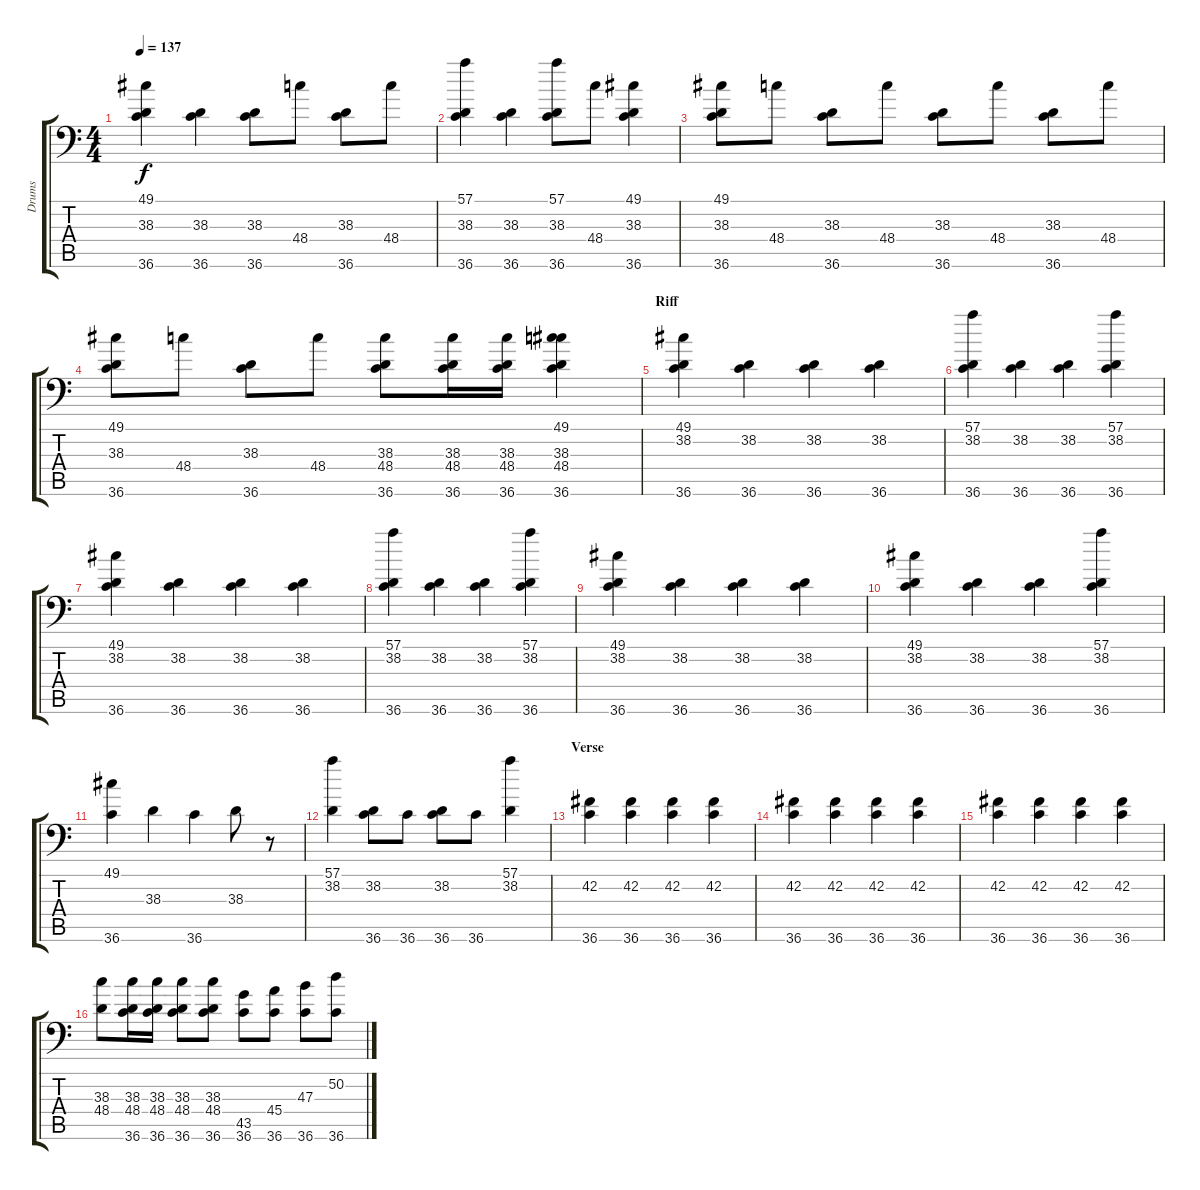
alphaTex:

\track ("Drums" "Drums") {instrument acousticgrandpiano}
\staff {score tabs}
\tuning (C-1 C-1 C-1 C-1 C-1 C-1) {hide}
\ts (4 4)
\tempo 137
\clef f4
\ks c
(49.1 38.3 36.6).4{dy f} (38.3 36.6).4 (38.3 36.6).8 48.4.8 (38.3 36.6).8 48.4.8 |
(57.1 38.3 36.6).4 (38.3 36.6).4 (57.1 38.3 36.6).8 48.4.8 (49.1 38.3 36.6).4 |
(49.1 38.3 36.6).8 48.4.8 (38.3 36.6).8 48.4.8 (38.3 36.6).8 48.4.8 (38.3 36.6).8 48.4.8 |
(49.1 38.3 36.6).8 48.4.8 (38.3 36.6).8 48.4.8 (38.3 48.4 36.6).8 (38.3 48.4 36.6).16 (38.3 48.4 36.6).16 (49.1 38.3 48.4 36.6).4 |
\section ("" "Riff")
(49.1 38.2 36.6).4 (38.2 36.6).4 (38.2 36.6).4 (38.2 36.6).4 |
(57.1 38.2 36.6).4 (38.2 36.6).4 (38.2 36.6).4 (57.1 38.2 36.6).4 |
(49.1 38.2 36.6).4 (38.2 36.6).4 (38.2 36.6).4 (38.2 36.6).4 |
\section ("" "")
(57.1 38.2 36.6).4 (38.2 36.6).4 (38.2 36.6).4 (57.1 38.2 36.6).4 |
(49.1 38.2 36.6).4 (38.2 36.6).4 (38.2 36.6).4 (38.2 36.6).4 |
(49.1 38.2 36.6).4 (38.2 36.6).4 (38.2 36.6).4 (57.1 38.2 36.6).4 |
(49.1 36.6).4 38.3.4 36.6.4 38.3.8 r.8 |
(57.1 38.2).4 (38.2 36.6).8 36.6.8 (38.2 36.6).8 36.6.8 (57.1 38.2).4 |
\section ("" "Verse")
(42.2 36.6).4 (42.2 36.6).4 (42.2 36.6).4 (42.2 36.6).4 |
(42.2 36.6).4 (42.2 36.6).4 (42.2 36.6).4 (42.2 36.6).4 |
(42.2 36.6).4 (42.2 36.6).4 (42.2 36.6).4 (42.2 36.6).4 |
(38.3 48.4).8 (38.3 48.4 36.6).16 (38.3 48.4 36.6).16 (38.3 48.4 36.6).8 (38.3 48.4 36.6).8 (43.5 36.6).8 (45.4 36.6).8 (47.3 36.6).8 (50.2 36.6).8
